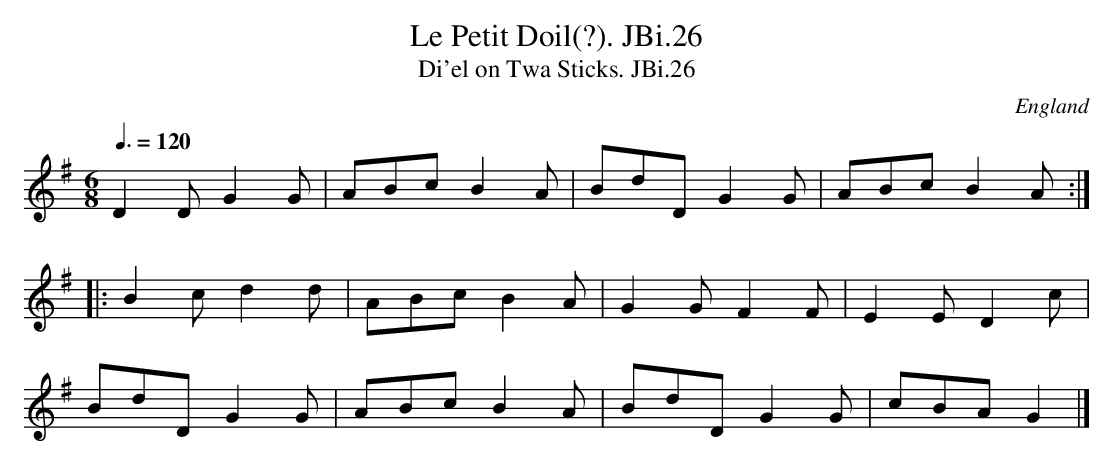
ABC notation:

X:1
T:Le Petit Doil(?). JBi.26
T:Di'el on Twa Sticks. JBi.26
L:1/8
M:6/8
O:England
Q:3/8=120
K:G
D2DG2G|ABcB2A|BdDG2G|ABcB2A:|!
|:B2cd2d|ABcB2A|G2GF2F|E2ED2c|!
BdDG2G|ABcB2A|BdDG2G|cBAG2|]
